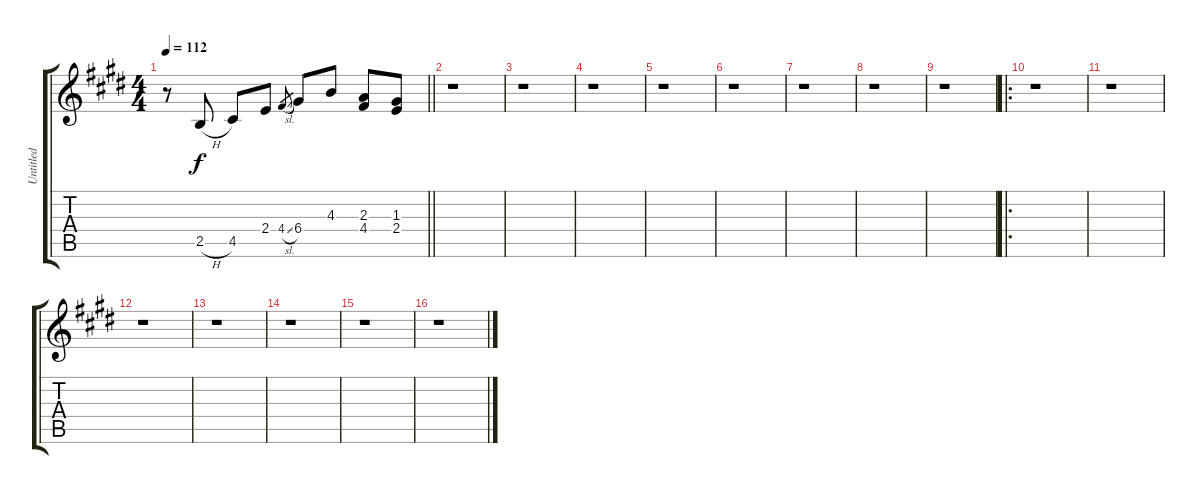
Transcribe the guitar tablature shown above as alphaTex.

\track ("Untitled" "Untitled") {instrument distortionguitar}
\staff {score tabs}
\tuning (E4 B3 G3 D3 A2 E2) {hide}
\ts (4 4)
\tempo 112
\clef g2
\barLineRight lightlight
\ks e
r.8{dy f instrument distortionguitar} 2.5{h}.8 4.5.8 2.4.8 4.4{sl}.8{gr} 6.4.8 4.3.8 (2.3 4.4).8 (1.3 2.4).8 |
\ks c#minor
r.1 |
r.1 |
\ks e
r.1 |
\ks c#minor
r.1 |
r.1 |
\ks e
r.1 |
\ks c#minor
r.1 |
r.1 |
\ro
\ks e
r.1 |
\ks c#minor
r.1 |
r.1 |
\ks e
r.1 |
\ks c#minor
r.1 |
r.1 |
\ks e
r.1
